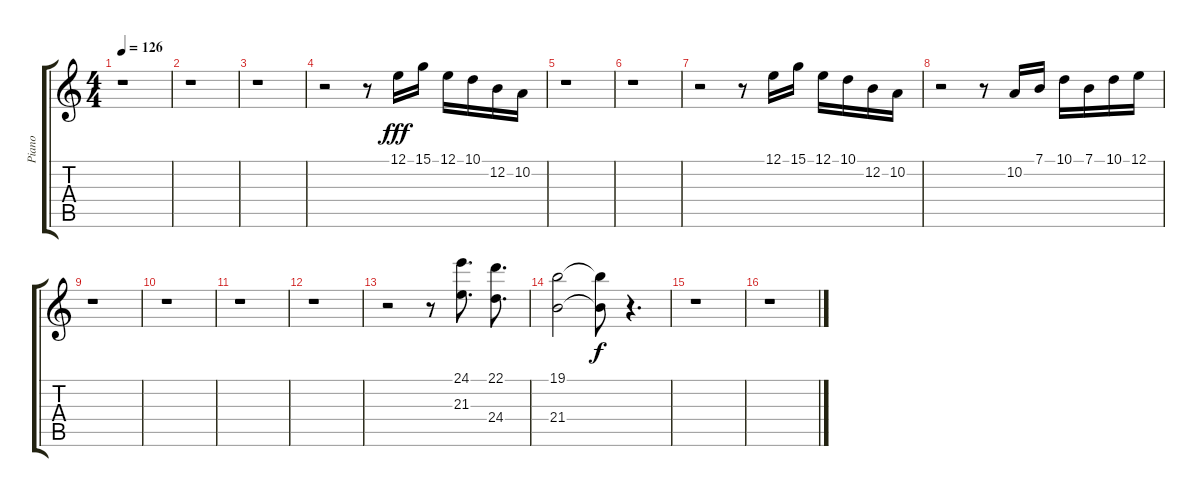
\track ("Piano" "Piano") {instrument acousticgrandpiano}
\staff {score tabs}
\tuning (E4 B3 G3 D3 A2 E2) {hide}
\ts (4 4)
\tempo 126
\clef g2
\ks c
r.1{dy f} |
r.1 |
r.1 |
r.2 r.8 12.1.16{dy fff} 15.1.16 12.1.16 10.1.16 12.2.16 10.2.16 |
r.1 |
r.1 |
r.2 r.8 12.1.16 15.1.16 12.1.16 10.1.16 12.2.16 10.2.16 |
r.2 r.8 10.2.16 7.1.16 10.1.16 7.1.16 10.1.16 12.1.16 |
r.1 |
r.1 |
r.1 |
r.1 |
r.2 r.8 (24.1 21.3).8{d} (22.1 24.4).8{d} |
(19.1 21.4).2 (19.1{t} 21.4{t}).8{dy f} r.4{d} |
r.1 |
r.1
